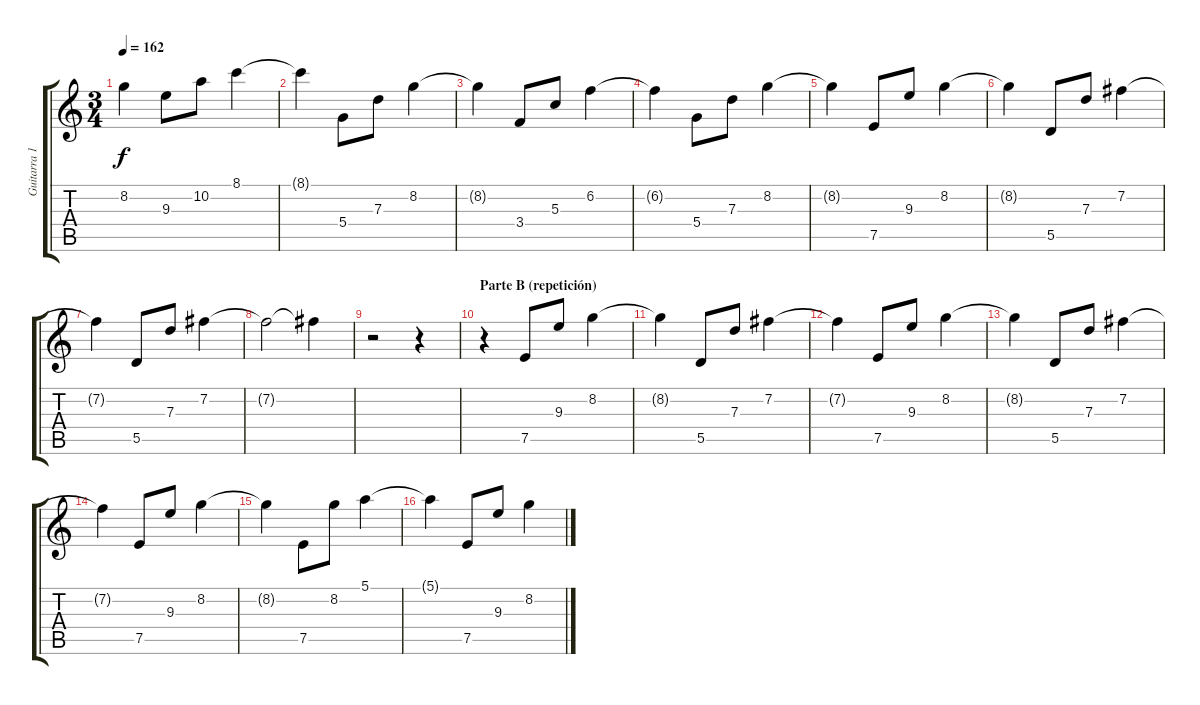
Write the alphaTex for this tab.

\track ("Guitarra 1" "Guitarra 1") {instrument acousticguitarsteel}
\staff {score tabs}
\tuning (E4 B3 G3 D3 A2 E2) {hide}
\ts (3 4)
\tempo 162
\clef g2
\ks c
8.2{t}.4{dy f} 9.3.8 10.2.8 8.1.4 |
8.1{t}.4 5.4.8 7.3.8 8.2.4 |
8.2{t}.4 3.4.8 5.3.8 6.2.4 |
6.2{t}.4 5.4.8 7.3.8 8.2.4 |
8.2{t}.4 7.5.8 9.3.8 8.2.4 |
8.2{t}.4 5.5.8 7.3.8 7.2.4 |
7.2{t}.4 5.5.8 7.3.8 7.2.4 |
7.2{t}.2 7.2{t}.4 |
r.2 r.4 |
\section ("" "Parte B (repetición)")
r.4 7.5.8 9.3.8 8.2.4 |
8.2{t}.4 5.5.8 7.3.8 7.2.4 |
7.2{t}.4 7.5.8 9.3.8 8.2.4 |
8.2{t}.4 5.5.8 7.3.8 7.2.4 |
7.2{t}.4 7.5.8 9.3.8 8.2.4 |
8.2{t}.4 7.5.8 8.2.8 5.1.4 |
5.1{t}.4 7.5.8 9.3.8 8.2.4
